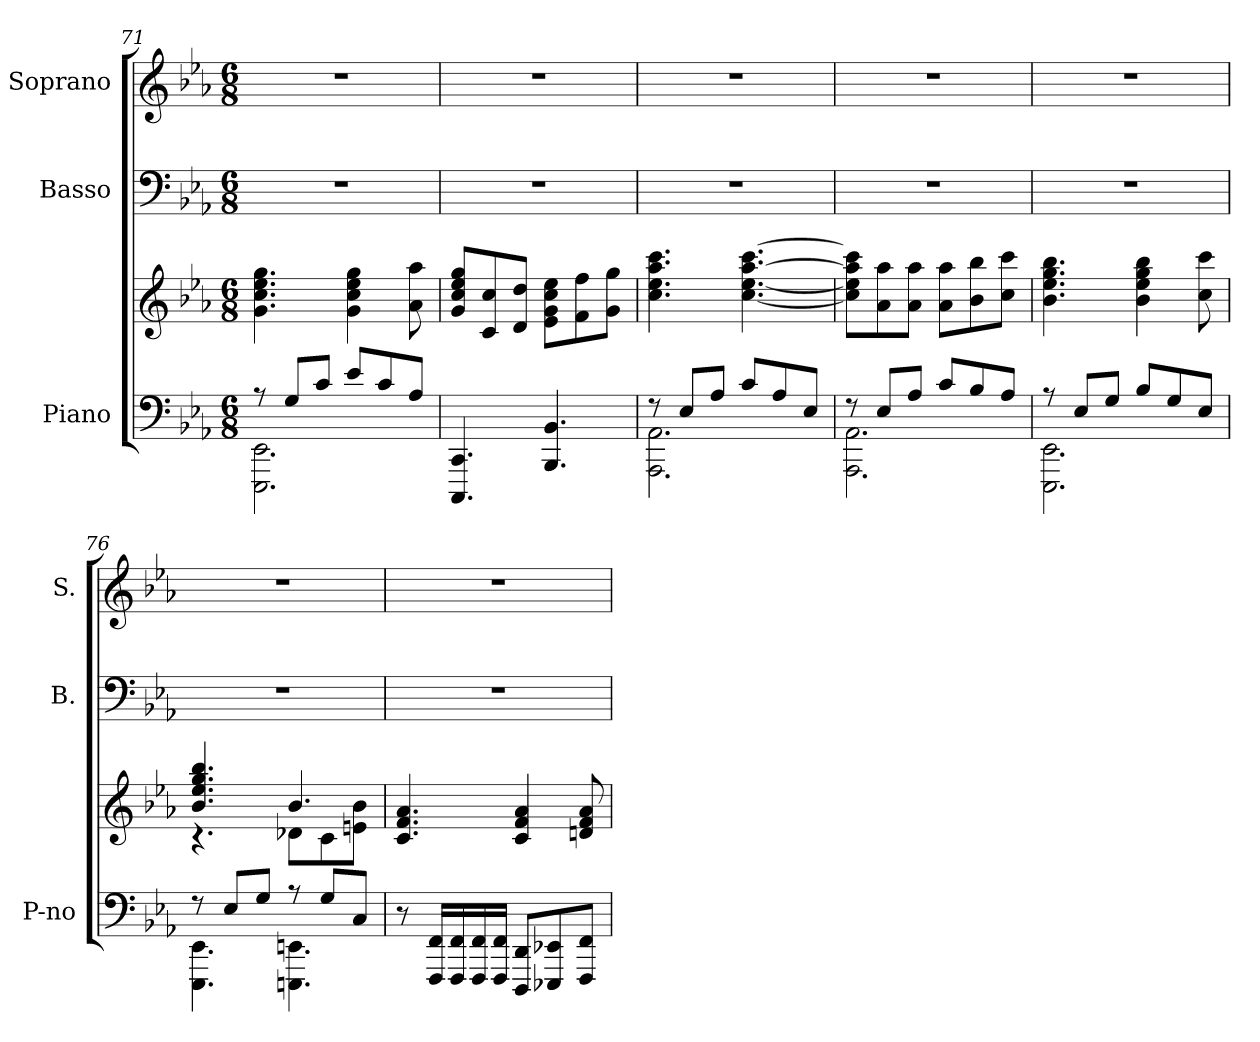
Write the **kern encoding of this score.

**kern	**kern	**kern	**kern
*part3	*part3	*part2	*part1
*staff4	*staff3	*staff2	*staff1
*I"Piano	*	*I"Basso	*I"Soprano
*I'P-no	*	*I'B.	*I'S.
*clefF4	*clefG2	*clefF4	*clefG2
*k[b-e-a-]	*k[b-e-a-]	*k[b-e-a-]	*k[b-e-a-]
*c:	*c:	*c:	*c:
*M6/8	*M6/8	*M6/8	*M6/8
=71	=71	=71	=71
*^	*	*	*
!	!	!	!LO:N:vis=1	!LO:N:vis=1
8r	2.EEE-i\ 2.EE-i	4.gi\ 4.cci 4.ee-i 4.ggi	2.r	2.r
8Gi/L	.	.	.	.
8ci/J	.	.	.	.
8e-i/L	.	4gi\ 4cci 4ee-i 4ggi	.	.
8ci/	.	.	.	.
8A-i/J	.	8a-i\ 8aa-i	.	.
*v	*v	*	*	*
!!LO:LB:g=z
=72	=72	=72	=72
!	!	!LO:N:vis=1	!LO:N:vis=1
4.CCCi/ 4.CCi	8gi/ 8cci 8ee-i 8ggiL	2.r	2.r
.	8ci/ 8cci	.	.
.	8di/ 8ddiJ	.	.
4.BBB-i/ 4.BB-i	8e-i\ 8gi 8cci 8ee-iL	.	.
.	8fi\ 8ffi	.	.
.	8gi\ 8ggiJ	.	.
=73	=73	=73	=73
*^	*	*	*
!	!	!	!LO:N:vis=1	!LO:N:vis=1
8r	2.AAA-i\ 2.AA-i	4.cci\ 4.ee-i 4.aa-i 4.ccci	2.r	2.r
8E-i/L	.	.	.	.
8A-i/J	.	.	.	.
8ci/L	.	[<4.cci\ [<4.ee-i [>4.aa-i [>4.ccci	.	.
8A-i/	.	.	.	.
8E-i/J	.	.	.	.
=74	=74	=74	=74	=74
!	!	!	!LO:N:vis=1	!LO:N:vis=1
8r	2.AAA-i\ 2.AA-i	8cci\] 8ee-i] 8aa-i] 8ccci]L	2.r	2.r
8E-i/L	.	8a-i\ 8aa-i	.	.
8A-i/J	.	8a-i\ 8aa-iJ	.	.
8ci/L	.	8a-i\ 8aa-iL	.	.
8B-i/	.	8b-i\ 8bb-i	.	.
8A-i/J	.	8cci\ 8ccciJ	.	.
=75	=75	=75	=75	=75
!	!	!	!LO:N:vis=1	!LO:N:vis=1
8r	2.EEE-i\ 2.EE-i	4.b-i\ 4.ee-i 4.ggi 4.bb-i	2.r	2.r
8E-i/L	.	.	.	.
8Gi/J	.	.	.	.
8B-i/L	.	4b-i\ 4ee-i 4ggi 4bb-i	.	.
8Gi/	.	.	.	.
8E-i/J	.	8cci\ 8ccci	.	.
=76	=76	=76	=76	=76
*	*	*^	*	*
!	!	!	!	!LO:N:vis=1	!LO:N:vis=1
8r	4.EEE-i\ 4.EE-i	4.b-i/ 4.ee-i 4.ggi 4.bb-i	4.r	2.r	2.r
8E-i/L	.	.	.	.	.
8Gi/J	.	.	.	.	.
8r	4.EEEni\ 4.EEni	4.b-i/	8d-Xi\L	.	.
8Gi/L	.	.	8ci\	.	.
8Ci/J	.	.	8eni\ 8b-iJ	.	.
*v	*v	*	*	*	*
!!LO:PB:g=z
=77	=77	=77	=77	=77
!	!	!	!LO:N:vis=1	!LO:N:vis=1
*	*v	*v	*	*
8r	4.ci/ 4.fi 4.a-i	2.r	2.r
16FFFi/ 16FFiLL	.	.	.
16FFFi/ 16FFi	.	.	.
16FFFi/ 16FFi	.	.	.
16FFFi/ 16FFiJJ	.	.	.
8DDDi/ 8DDiL	4ci/ 4fi 4a-i	.	.
8EEE-Xi/ 8EE-Xi	.	.	.
8FFFi/ 8FFiJ	8dni/ 8fi 8a-i	.	.
=	=	=	=
*-	*-	*-	*-
